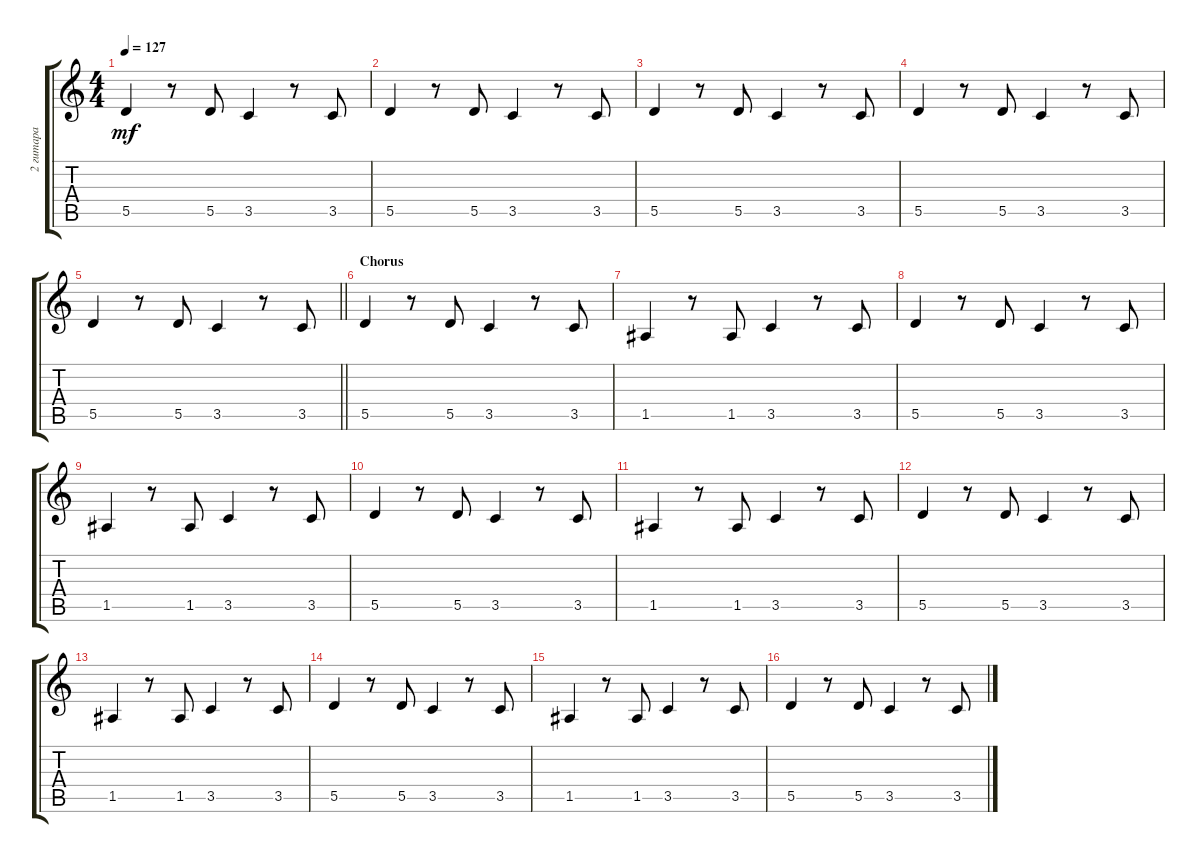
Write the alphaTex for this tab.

\track ("2 гитара" "2 гитара") {instrument acousticguitarsteel}
\staff {score tabs}
\tuning (E4 B3 G3 D3 A2 E2) {hide}
\ts (4 4)
\tempo 127
\clef g2
\ks c
5.5.4{dy mf} r.8 5.5.8 3.5.4 r.8 3.5.8 |
5.5.4 r.8 5.5.8 3.5.4 r.8 3.5.8 |
5.5.4 r.8 5.5.8 3.5.4 r.8 3.5.8 |
5.5.4 r.8 5.5.8 3.5.4 r.8 3.5.8 |
\barLineRight lightlight
5.5.4 r.8 5.5.8 3.5.4 r.8 3.5.8 |
\section ("" "Chorus")
5.5.4 r.8 5.5.8 3.5.4 r.8 3.5.8 |
1.5.4 r.8 1.5.8 3.5.4 r.8 3.5.8 |
5.5.4 r.8 5.5.8 3.5.4 r.8 3.5.8 |
1.5.4 r.8 1.5.8 3.5.4 r.8 3.5.8 |
5.5.4 r.8 5.5.8 3.5.4 r.8 3.5.8 |
1.5.4 r.8 1.5.8 3.5.4 r.8 3.5.8 |
5.5.4 r.8 5.5.8 3.5.4 r.8 3.5.8 |
1.5.4 r.8 1.5.8 3.5.4 r.8 3.5.8 |
5.5.4 r.8 5.5.8 3.5.4 r.8 3.5.8 |
1.5.4 r.8 1.5.8 3.5.4 r.8 3.5.8 |
5.5.4 r.8 5.5.8 3.5.4 r.8 3.5.8
